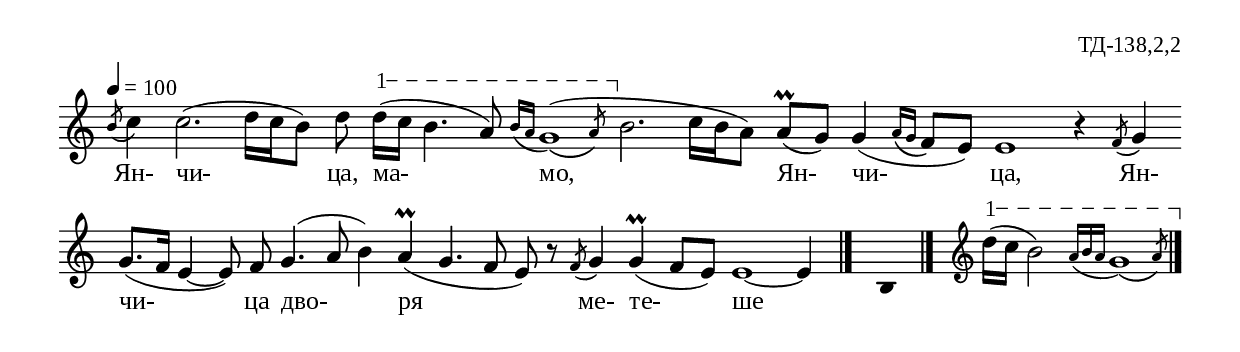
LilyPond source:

%{
td_138_2_02
%}

\include "td-preamble.ly"

\score {
\relative c'' {
\tempo 4 = 100
\cadenzaOn
\phrasingSlurDown
\acciaccatura b8 c4 c2.( d16[ c b8]) d8 
\varA
d16\startTextSpan[( c] b4. a8) \acciaccatura { b16[ a] } 
\afterGrace g1(\( { \stdB a8\stopTextSpan\) \stdE } 
b2. c16[ b a8]) \bar ""
a\prall[( g]) g4( \grace { a16[\( g] } f8[\) e]) e1 r4
\bar ""
\acciaccatura f8 g4 \bar "" g8.([ f16] e4~ e8) \bar "" f\noBeam g4.( a8 b4) 
a\prall( g4. f8 e\noBeam) r \acciaccatura f g4 g\prall( f8[ e]) e1~ e4
 \bar "|." 
s4 \fixB b \fixC
  \bar "|." 
 s16 \clef treble
\varA
d'16\startTextSpan[( c] b2) \acciaccatura { a16[ b a] } 
\afterGrace g1\( { \stdB a8\stopTextSpan\) \stdE } 
  \bar "|."  
}
\addlyrics { Ян- чи- ца, ма- мо, Ян- чи- ца, Ян- чи- ца дво- ря ме- те- ше }
%
\layout {
   \context { 
	    \Staff \remove "Time_signature_engraver" } 
  indent = #0
  line-width = 190\mm
  ragged-right=##f
}
%
\midi { 
	\context {
		\Score tempoWholesPerMinute = #(ly:make-moment 100 4)
		}
	}
}
%
\header{
  opus = "ТД-138,2,2"
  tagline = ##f
}


